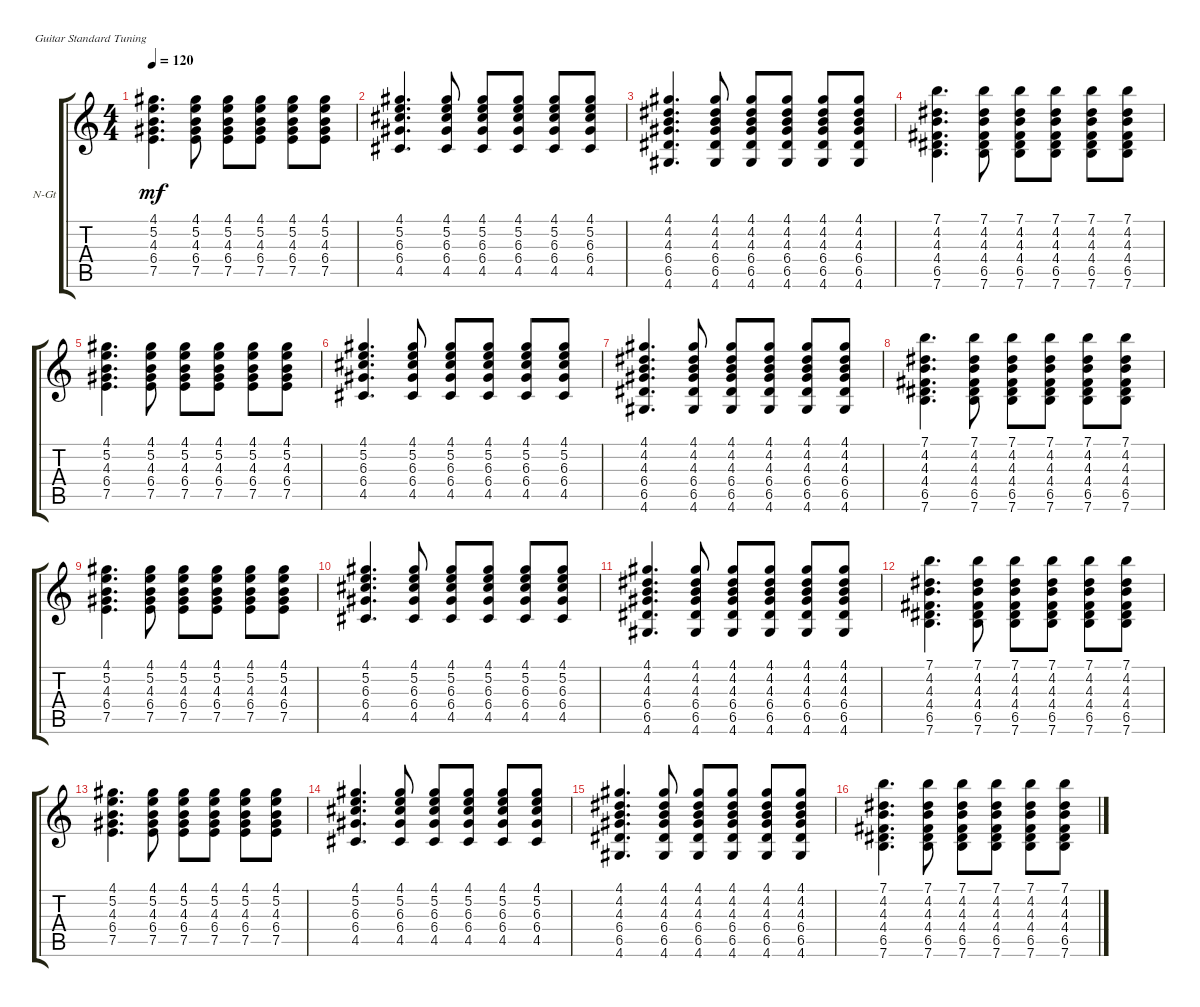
\defaultSystemsLayout 4
\bracketExtendMode groupsimilarinstruments
\firstSystemTrackNameOrientation horizontal
\otherSystemsTrackNameOrientation horizontal
\track ("Nylon Guitar" "N-Gt") {instrument acousticguitarnylon}
\staff {score tabs}
\tuning (E4 B3 G3 D3 A2 E2)
\ts (4 4)
\tempo 120
\clef g2
\ks c
(4.1 5.2 4.3 6.4 7.5).4{d dy mf} (4.1 5.2 4.3 6.4 7.5).8 (4.1 5.2 4.3 6.4 7.5).8 (4.1 5.2 4.3 6.4 7.5).8 (4.1 5.2 4.3 6.4 7.5).8 (4.1 5.2 4.3 6.4 7.5).8 |
(4.1 5.2 6.4 6.3 4.5).4{d} (4.5 6.4 6.3 5.2 4.1).8 (4.5 6.4 6.3 5.2 4.1).8 (4.5 6.4 6.3 5.2 4.1).8 (4.5 6.4 6.3 5.2 4.1).8 (4.5 6.4 6.3 5.2 4.1).8 |
(4.1 4.2 4.3 6.4 6.5 4.6).4{d} (4.1 4.2 6.4 4.3 6.5 4.6).8 (4.1 4.2 6.4 4.3 6.5 4.6).8 (4.1 4.2 6.4 4.3 6.5 4.6).8 (4.1 4.2 6.4 4.3 6.5 4.6).8 (4.1 4.2 6.4 4.3 6.5 4.6).8 |
(7.1 7.6 6.5 4.4 4.3 4.2).4{d} (7.1 7.6 6.5 4.4 4.3 4.2).8 (7.1 7.6 6.5 4.4 4.3 4.2).8 (7.1 7.6 6.5 4.4 4.3 4.2).8 (7.1 7.6 6.5 4.4 4.3 4.2).8 (7.1 7.6 6.5 4.4 4.3 4.2).8 |
(4.1 5.2 4.3 6.4 7.5).4{d} (4.1 5.2 4.3 6.4 7.5).8 (4.1 5.2 4.3 6.4 7.5).8 (4.1 5.2 4.3 6.4 7.5).8 (4.1 5.2 4.3 6.4 7.5).8 (4.1 5.2 4.3 6.4 7.5).8 |
(4.1 5.2 6.4 6.3 4.5).4{d} (4.5 6.4 6.3 5.2 4.1).8 (4.5 6.4 6.3 5.2 4.1).8 (4.5 6.4 6.3 5.2 4.1).8 (4.5 6.4 6.3 5.2 4.1).8 (4.5 6.4 6.3 5.2 4.1).8 |
(4.1 4.2 4.3 6.4 6.5 4.6).4{d} (4.1 4.2 6.4 4.3 6.5 4.6).8 (4.1 4.2 6.4 4.3 6.5 4.6).8 (4.1 4.2 6.4 4.3 6.5 4.6).8 (4.1 4.2 6.4 4.3 6.5 4.6).8 (4.1 4.2 6.4 4.3 6.5 4.6).8 |
(7.1 7.6 6.5 4.4 4.3 4.2).4{d} (7.1 7.6 6.5 4.4 4.3 4.2).8 (7.1 7.6 6.5 4.4 4.3 4.2).8 (7.1 7.6 6.5 4.4 4.3 4.2).8 (7.1 7.6 6.5 4.4 4.3 4.2).8 (7.1 7.6 6.5 4.4 4.3 4.2).8 |
(4.1 5.2 4.3 6.4 7.5).4{d} (4.1 5.2 4.3 6.4 7.5).8 (4.1 5.2 4.3 6.4 7.5).8 (4.1 5.2 4.3 6.4 7.5).8 (4.1 5.2 4.3 6.4 7.5).8 (4.1 5.2 4.3 6.4 7.5).8 |
(4.1 5.2 6.4 6.3 4.5).4{d} (4.5 6.4 6.3 5.2 4.1).8 (4.5 6.4 6.3 5.2 4.1).8 (4.5 6.4 6.3 5.2 4.1).8 (4.5 6.4 6.3 5.2 4.1).8 (4.5 6.4 6.3 5.2 4.1).8 |
(4.1 4.2 4.3 6.4 6.5 4.6).4{d} (4.1 4.2 6.4 4.3 6.5 4.6).8 (4.1 4.2 6.4 4.3 6.5 4.6).8 (4.1 4.2 6.4 4.3 6.5 4.6).8 (4.1 4.2 6.4 4.3 6.5 4.6).8 (4.1 4.2 6.4 4.3 6.5 4.6).8 |
(7.1 7.6 6.5 4.4 4.3 4.2).4{d} (7.1 7.6 6.5 4.4 4.3 4.2).8 (7.1 7.6 6.5 4.4 4.3 4.2).8 (7.1 7.6 6.5 4.4 4.3 4.2).8 (7.1 7.6 6.5 4.4 4.3 4.2).8 (7.1 7.6 6.5 4.4 4.3 4.2).8 |
(4.1 5.2 4.3 6.4 7.5).4{d} (4.1 5.2 4.3 6.4 7.5).8 (4.1 5.2 4.3 6.4 7.5).8 (4.1 5.2 4.3 6.4 7.5).8 (4.1 5.2 4.3 6.4 7.5).8 (4.1 5.2 4.3 6.4 7.5).8 |
(4.1 5.2 6.4 6.3 4.5).4{d} (4.5 6.4 6.3 5.2 4.1).8 (4.5 6.4 6.3 5.2 4.1).8 (4.5 6.4 6.3 5.2 4.1).8 (4.5 6.4 6.3 5.2 4.1).8 (4.5 6.4 6.3 5.2 4.1).8 |
(4.1 4.2 4.3 6.4 6.5 4.6).4{d} (4.1 4.2 6.4 4.3 6.5 4.6).8 (4.1 4.2 6.4 4.3 6.5 4.6).8 (4.1 4.2 6.4 4.3 6.5 4.6).8 (4.1 4.2 6.4 4.3 6.5 4.6).8 (4.1 4.2 6.4 4.3 6.5 4.6).8 |
(7.1 7.6 6.5 4.4 4.3 4.2).4{d} (7.1 7.6 6.5 4.4 4.3 4.2).8 (7.1 7.6 6.5 4.4 4.3 4.2).8 (7.1 7.6 6.5 4.4 4.3 4.2).8 (7.1 7.6 6.5 4.4 4.3 4.2).8 (7.1 7.6 6.5 4.4 4.3 4.2).8
